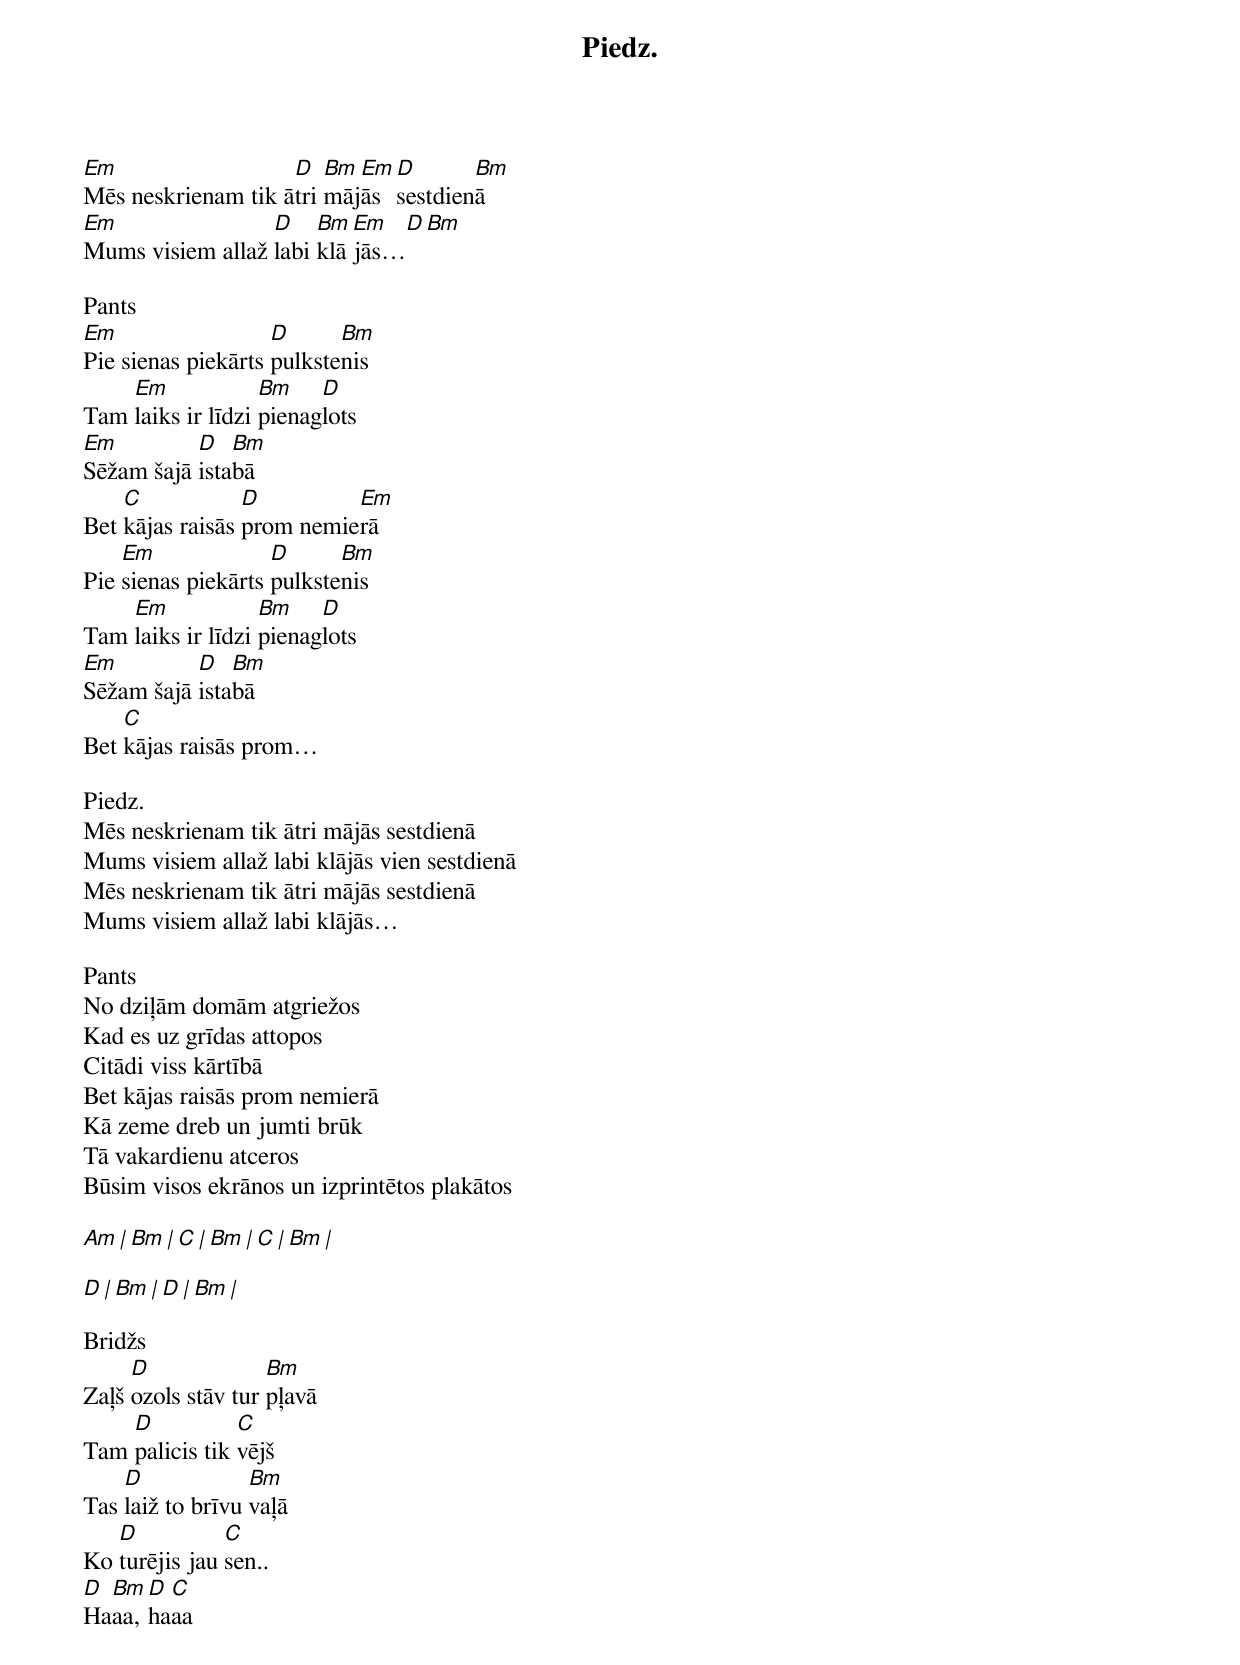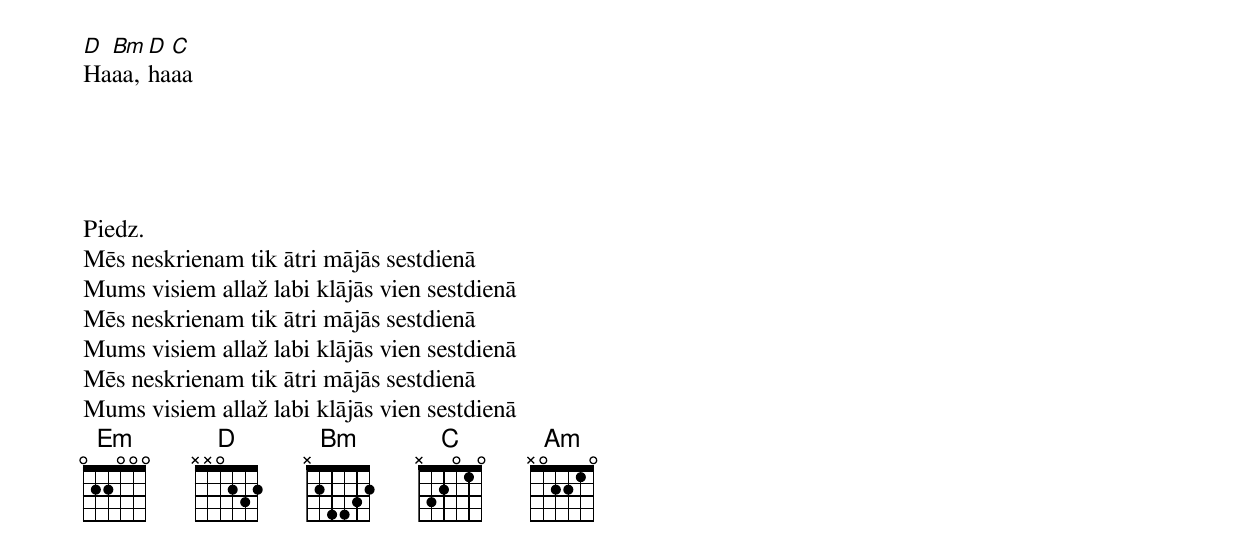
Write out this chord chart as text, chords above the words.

Piedz.
Em                  D   Bm Em D       Bm
Mēs neskrienam tik ātri mājās sestdienā
Em                D    Bm Em  D  Bm
Mums visiem allaž labi klājās…

Pants
Em                  D      Bm
Pie sienas piekārts pulkstenis
    Em             Bm    D
Tam laiks ir līdzi pienaglots
Em         D   Bm
Sēžam šajā istabā
    C            D         Em
Bet kājas raisās prom nemierā
    Em              D      Bm
Pie sienas piekārts pulkstenis
    Em             Bm    D
Tam laiks ir līdzi pienaglots
Em         D   Bm
Sēžam šajā istabā
    C
Bet kājas raisās prom…

Piedz.
Mēs neskrienam tik ātri mājās sestdienā
Mums visiem allaž labi klājās vien sestdienā
Mēs neskrienam tik ātri mājās sestdienā
Mums visiem allaž labi klājās…

Pants
No dziļām domām atgriežos
Kad es uz grīdas attopos
Citādi viss kārtībā
Bet kājas raisās prom nemierā
Kā zeme dreb un jumti brūk
Tā vakardienu atceros
Būsim visos ekrānos un izprintētos plakātos

Am | Bm | C | Bm | C | Bm |

D | Bm | D | Bm |

Bridžs
     D              Bm
Zaļš ozols stāv tur pļavā
    D           C
Tam palicis tik vējš
    D             Bm
Tas laiž to brīvu vaļā
   D           C
Ko turējis jau sen..
D Bm  D C
Haaa, haaa
D Bm  D C
Haaa, haaa





Piedz.
Mēs neskrienam tik ātri mājās sestdienā
Mums visiem allaž labi klājās vien sestdienā
Mēs neskrienam tik ātri mājās sestdienā
Mums visiem allaž labi klājās vien sestdienā
Mēs neskrienam tik ātri mājās sestdienā
Mums visiem allaž labi klājās vien sestdienā
